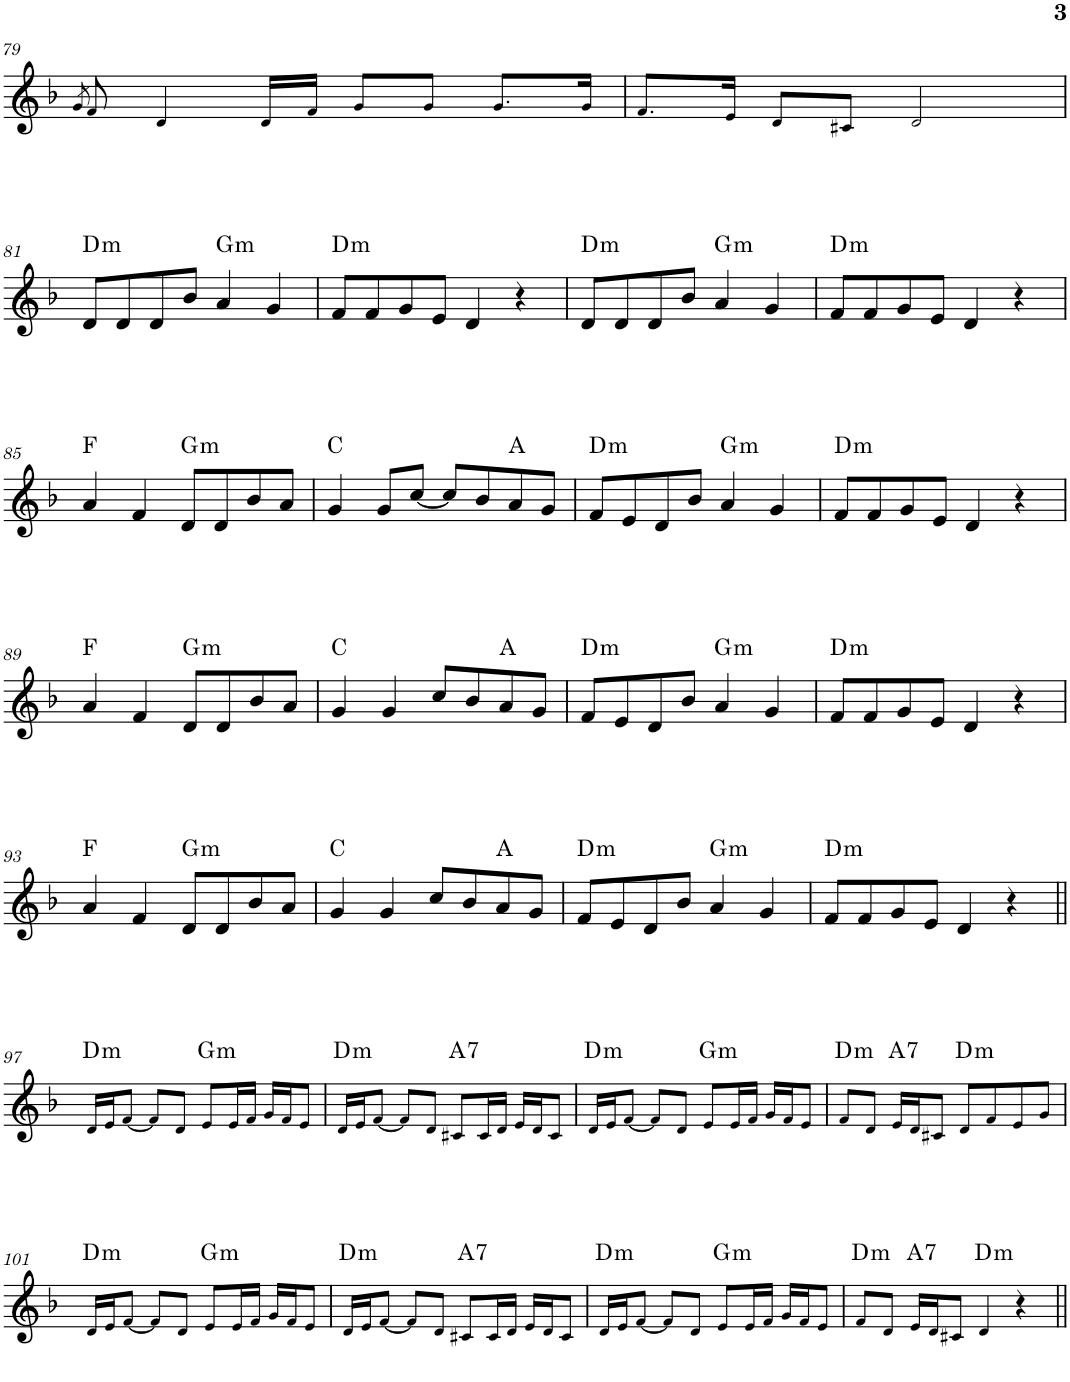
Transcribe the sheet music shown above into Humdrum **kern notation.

**kern	**harte
*part1	*part1
*staff1	*
*I"Piano	*
*I'Pno.	*
!!LO:PB:g=z
*clefG2	*
*k[b-]	*
*M4/4	*
=79	=79
8qg/	.
8f!/	.
4d!/	.
16d!/LL	.
16f!/JJ	.
8g!/L	.
8g!/J	.
8.g!/L	.
16g!/Jk	.
=80	=80
8.f!/L	.
16e!/Jk	.
8d!/L	.
8c#X!/J	.
2d!/	.
!!LO:LB:g=z
=81	=81
!	!LO:H:kt=m
8d/L	D:min
8d/	.
8d/	.
8b-/J	.
!	!LO:H:kt=m
4a/	G:min
4g/	.
=82	=82
!	!LO:H:kt=m
8f/L	D:min
8f/	.
8g/	.
8e/J	.
4d/	.
4r	.
=83	=83
!	!LO:H:kt=m
8d/L	D:min
8d/	.
8d/	.
8b-/J	.
!	!LO:H:kt=m
4a/	G:min
4g/	.
=84	=84
!	!LO:H:kt=m
8f/L	D:min
8f/	.
8g/	.
8e/J	.
4d/	.
4r	.
!!LO:LB:g=z
=85	=85
4a/	F:maj
4f/	.
!	!LO:H:kt=m
8d/L	G:min
8d/	.
8b-/	.
8a/J	.
=86	=86
4g/	C:maj
8g/L	.
[8cc/J	.
8cc/L]	.
8b-/	.
8a/	A:maj
8g/J	.
=87	=87
!	!LO:H:kt=m
8f/L	D:min
8e/	.
8d/	.
8b-/J	.
!	!LO:H:kt=m
4a/	G:min
4g/	.
=88	=88
!	!LO:H:kt=m
8f/L	D:min
8f/	.
8g/	.
8e/J	.
4d/	.
4r	.
!!LO:LB:g=z
=89	=89
4a/	F:maj
4f/	.
!	!LO:H:kt=m
8d/L	G:min
8d/	.
8b-/	.
8a/J	.
=90	=90
4g/	C:maj
4g/	.
8cc/L	.
8b-/	.
8a/	A:maj
8g/J	.
=91	=91
!	!LO:H:kt=m
8f/L	D:min
8e/	.
8d/	.
8b-/J	.
!	!LO:H:kt=m
4a/	G:min
4g/	.
=92	=92
!	!LO:H:kt=m
8f/L	D:min
8f/	.
8g/	.
8e/J	.
4d/	.
4r	.
!!LO:LB:g=z
=93	=93
4a/	F:maj
4f/	.
!	!LO:H:kt=m
8d/L	G:min
8d/	.
8b-/	.
8a/J	.
=94	=94
4g/	C:maj
4g/	.
8cc/L	.
8b-/	.
8a/	A:maj
8g/J	.
=95	=95
!	!LO:H:kt=m
8f/L	D:min
8e/	.
8d/	.
8b-/J	.
!	!LO:H:kt=m
4a/	G:min
4g/	.
=96	=96
!	!LO:H:kt=m
8f/L	D:min
8f/	.
8g/	.
8e/J	.
4d/	.
4r	.
!!LO:LB:g=z
=97||	=97||
!	!LO:H:kt=m
16d!/LL	D:min
16e!/J	.
[8f!/J	.
8f!/L]	.
8d!/J	.
!	!LO:H:kt=m
8e!/L	G:min
16e!/L	.
16f!/JJ	.
16g!/LL	.
16f!/J	.
8e!/J	.
=98	=98
!	!LO:H:kt=m
16d!/LL	D:min
16e!/J	.
[8f!/J	.
8f!/L]	.
8d!/J	.
!	!LO:H:kt=7
8c#X!/L	A:7
16c#!/L	.
16d!/JJ	.
16e!/LL	.
16d!/J	.
8c#!/J	.
=99	=99
!	!LO:H:kt=m
16d!/LL	D:min
16e!/J	.
[8f!/J	.
8f!/L]	.
8d!/J	.
!	!LO:H:kt=m
8e!/L	G:min
16e!/L	.
16f!/JJ	.
16g!/LL	.
16f!/J	.
8e!/J	.
=100	=100
!	!LO:H:kt=m
8f!/L	D:min
8d!/J	.
!	!LO:H:kt=7
16e!/LL	A:7
16d!/J	.
8c#X!/J	.
!	!LO:H:kt=m
8d!/L	D:min
8f!/	.
8e!/	.
8g!/J	.
!!LO:LB:g=z
=101	=101
!	!LO:H:kt=m
16d!/LL	D:min
16e!/J	.
[8f!/J	.
8f!/L]	.
8d!/J	.
!	!LO:H:kt=m
8e!/L	G:min
16e!/L	.
16f!/JJ	.
16g!/LL	.
16f!/J	.
8e!/J	.
=102	=102
!	!LO:H:kt=m
16d!/LL	D:min
16e!/J	.
[8f!/J	.
8f!/L]	.
8d!/J	.
!	!LO:H:kt=7
8c#X!/L	A:7
16c#!/L	.
16d!/JJ	.
16e!/LL	.
16d!/J	.
8c#!/J	.
=103	=103
!	!LO:H:kt=m
16d!/LL	D:min
16e!/J	.
[8f!/J	.
8f!/L]	.
8d!/J	.
!	!LO:H:kt=m
8e!/L	G:min
16e!/L	.
16f!/JJ	.
16g!/LL	.
16f!/J	.
8e!/J	.
=104	=104
!	!LO:H:kt=m
8f!/L	D:min
8d!/J	.
!	!LO:H:kt=7
16e!/LL	A:7
16d!/J	.
8c#X!/J	.
!	!LO:H:kt=m
4d!/	D:min
4r	.
=||	=||
*-	*-
